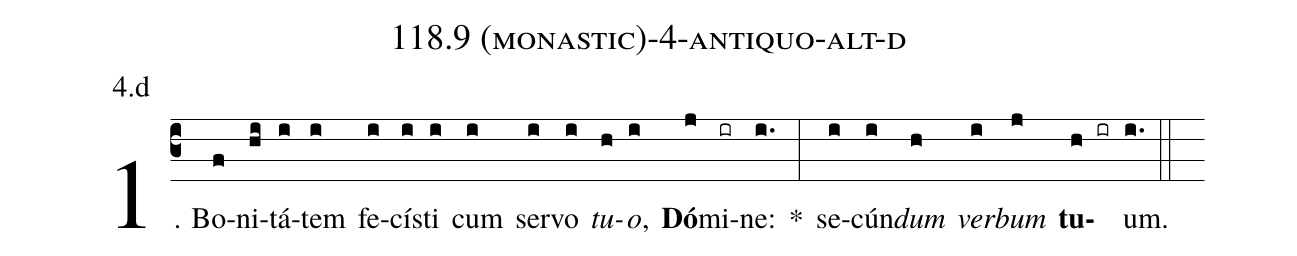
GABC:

name: 118.9 (monastic)-4-antiquo-alt-d;
annotation: 4.d;
%%
(c3)1. Bo(f)ni(hi)tá(i)tem(i) fe(i)cís(i)ti(i) cum(i) ser(i)vo(i) <i>tu</i>(h)<i>o</i>,(i) <b>Dó</b>(j)mi(ir)ne:(i.) *(:) se(i)cún(i)<i>dum</i>(h) <i>ver</i>(i)<i>bum</i>(j) <b>tu</b>(h ir)um.(i.) (::)
